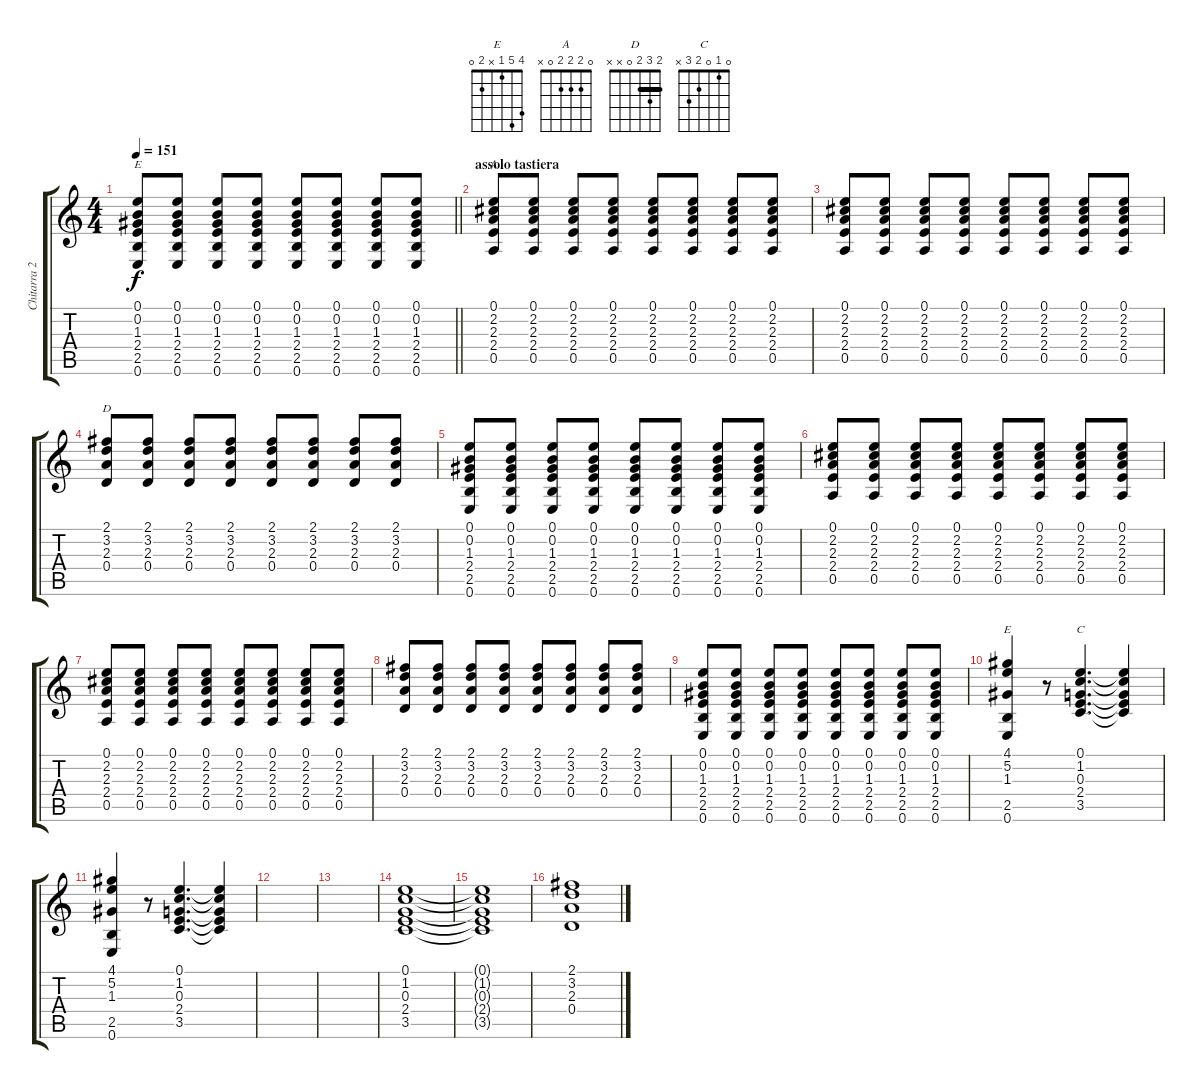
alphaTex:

\track ("Chitarra 2" "Chitarra 2") {instrument distortionguitar}
\staff {score tabs}
\tuning (E4 B3 G3 D3 A2 E2) {hide}
\chord ("E" 0 0 1 2 2 0)
\chord ("A" 0 2 2 2 0 x)
\chord ("D" 2 3 2 0 x x) {barre 2}
\chord ("E" 4 5 1 x 2 0)
\chord ("C" 0 1 0 2 3 x)
\ts (4 4)
\tempo 151
\clef g2
\barLineRight lightlight
\ks c
(0.1 0.2 1.3 2.4 2.5 0.6).8{ch "E" dy f} (0.1 0.2 1.3 2.4 2.5 0.6).8 (0.1 0.2 1.3 2.4 2.5 0.6).8 (0.1 0.2 1.3 2.4 2.5 0.6).8 (0.1 0.2 1.3 2.4 2.5 0.6).8 (0.1 0.2 1.3 2.4 2.5 0.6).8 (0.1 0.2 1.3 2.4 2.5 0.6).8 (0.1 0.2 1.3 2.4 2.5 0.6).8 |
\section ("" "assolo tastiera")
(0.1 2.2 2.3 2.4 0.5).8{ch "A"} (0.1 2.2 2.3 2.4 0.5).8 (0.1 2.2 2.3 2.4 0.5).8 (0.1 2.2 2.3 2.4 0.5).8 (0.1 2.2 2.3 2.4 0.5).8 (0.1 2.2 2.3 2.4 0.5).8 (0.1 2.2 2.3 2.4 0.5).8 (0.1 2.2 2.3 2.4 0.5).8 |
(0.1 2.2 2.3 2.4 0.5).8 (0.1 2.2 2.3 2.4 0.5).8 (0.1 2.2 2.3 2.4 0.5).8 (0.1 2.2 2.3 2.4 0.5).8 (0.1 2.2 2.3 2.4 0.5).8 (0.1 2.2 2.3 2.4 0.5).8 (0.1 2.2 2.3 2.4 0.5).8 (0.1 2.2 2.3 2.4 0.5).8 |
(2.1 3.2 2.3 0.4).8{ch "D"} (2.1 3.2 2.3 0.4).8 (2.1 3.2 2.3 0.4).8 (2.1 3.2 2.3 0.4).8 (2.1 3.2 2.3 0.4).8 (2.1 3.2 2.3 0.4).8 (2.1 3.2 2.3 0.4).8 (2.1 3.2 2.3 0.4).8 |
(0.1 0.2 1.3 2.4 2.5 0.6).8 (0.1 0.2 1.3 2.4 2.5 0.6).8 (0.1 0.2 1.3 2.4 2.5 0.6).8 (0.1 0.2 1.3 2.4 2.5 0.6).8 (0.1 0.2 1.3 2.4 2.5 0.6).8 (0.1 0.2 1.3 2.4 2.5 0.6).8 (0.1 0.2 1.3 2.4 2.5 0.6).8 (0.1 0.2 1.3 2.4 2.5 0.6).8 |
(0.1 2.2 2.3 2.4 0.5).8 (0.1 2.2 2.3 2.4 0.5).8 (0.1 2.2 2.3 2.4 0.5).8 (0.1 2.2 2.3 2.4 0.5).8 (0.1 2.2 2.3 2.4 0.5).8 (0.1 2.2 2.3 2.4 0.5).8 (0.1 2.2 2.3 2.4 0.5).8 (0.1 2.2 2.3 2.4 0.5).8 |
(0.1 2.2 2.3 2.4 0.5).8 (0.1 2.2 2.3 2.4 0.5).8 (0.1 2.2 2.3 2.4 0.5).8 (0.1 2.2 2.3 2.4 0.5).8 (0.1 2.2 2.3 2.4 0.5).8 (0.1 2.2 2.3 2.4 0.5).8 (0.1 2.2 2.3 2.4 0.5).8 (0.1 2.2 2.3 2.4 0.5).8 |
(2.1 3.2 2.3 0.4).8 (2.1 3.2 2.3 0.4).8 (2.1 3.2 2.3 0.4).8 (2.1 3.2 2.3 0.4).8 (2.1 3.2 2.3 0.4).8 (2.1 3.2 2.3 0.4).8 (2.1 3.2 2.3 0.4).8 (2.1 3.2 2.3 0.4).8 |
(0.1 0.2 1.3 2.4 2.5 0.6).8 (0.1 0.2 1.3 2.4 2.5 0.6).8 (0.1 0.2 1.3 2.4 2.5 0.6).8 (0.1 0.2 1.3 2.4 2.5 0.6).8 (0.1 0.2 1.3 2.4 2.5 0.6).8 (0.1 0.2 1.3 2.4 2.5 0.6).8 (0.1 0.2 1.3 2.4 2.5 0.6).8 (0.1 0.2 1.3 2.4 2.5 0.6).8 |
(4.1 5.2 1.3 2.5 0.6).4{ch "E"} r.8 (0.1 1.2 0.3 2.4 3.5).4{d ch "C"} (0.1{t} 1.2{t} 0.3{t} 2.4{t} 3.5{t}).4 |
(4.1 5.2 1.3 2.5 0.6).4 r.8 (0.1 1.2 0.3 2.4 3.5).4{d} (0.1{t} 1.2{t} 0.3{t} 2.4{t} 3.5{t}).4 |
|
|
(0.1 1.2 0.3 2.4 3.5).1 |
(0.1{t} 1.2{t} 0.3{t} 2.4{t} 3.5{t}).1 |
(2.1 3.2 2.3 0.4).1
